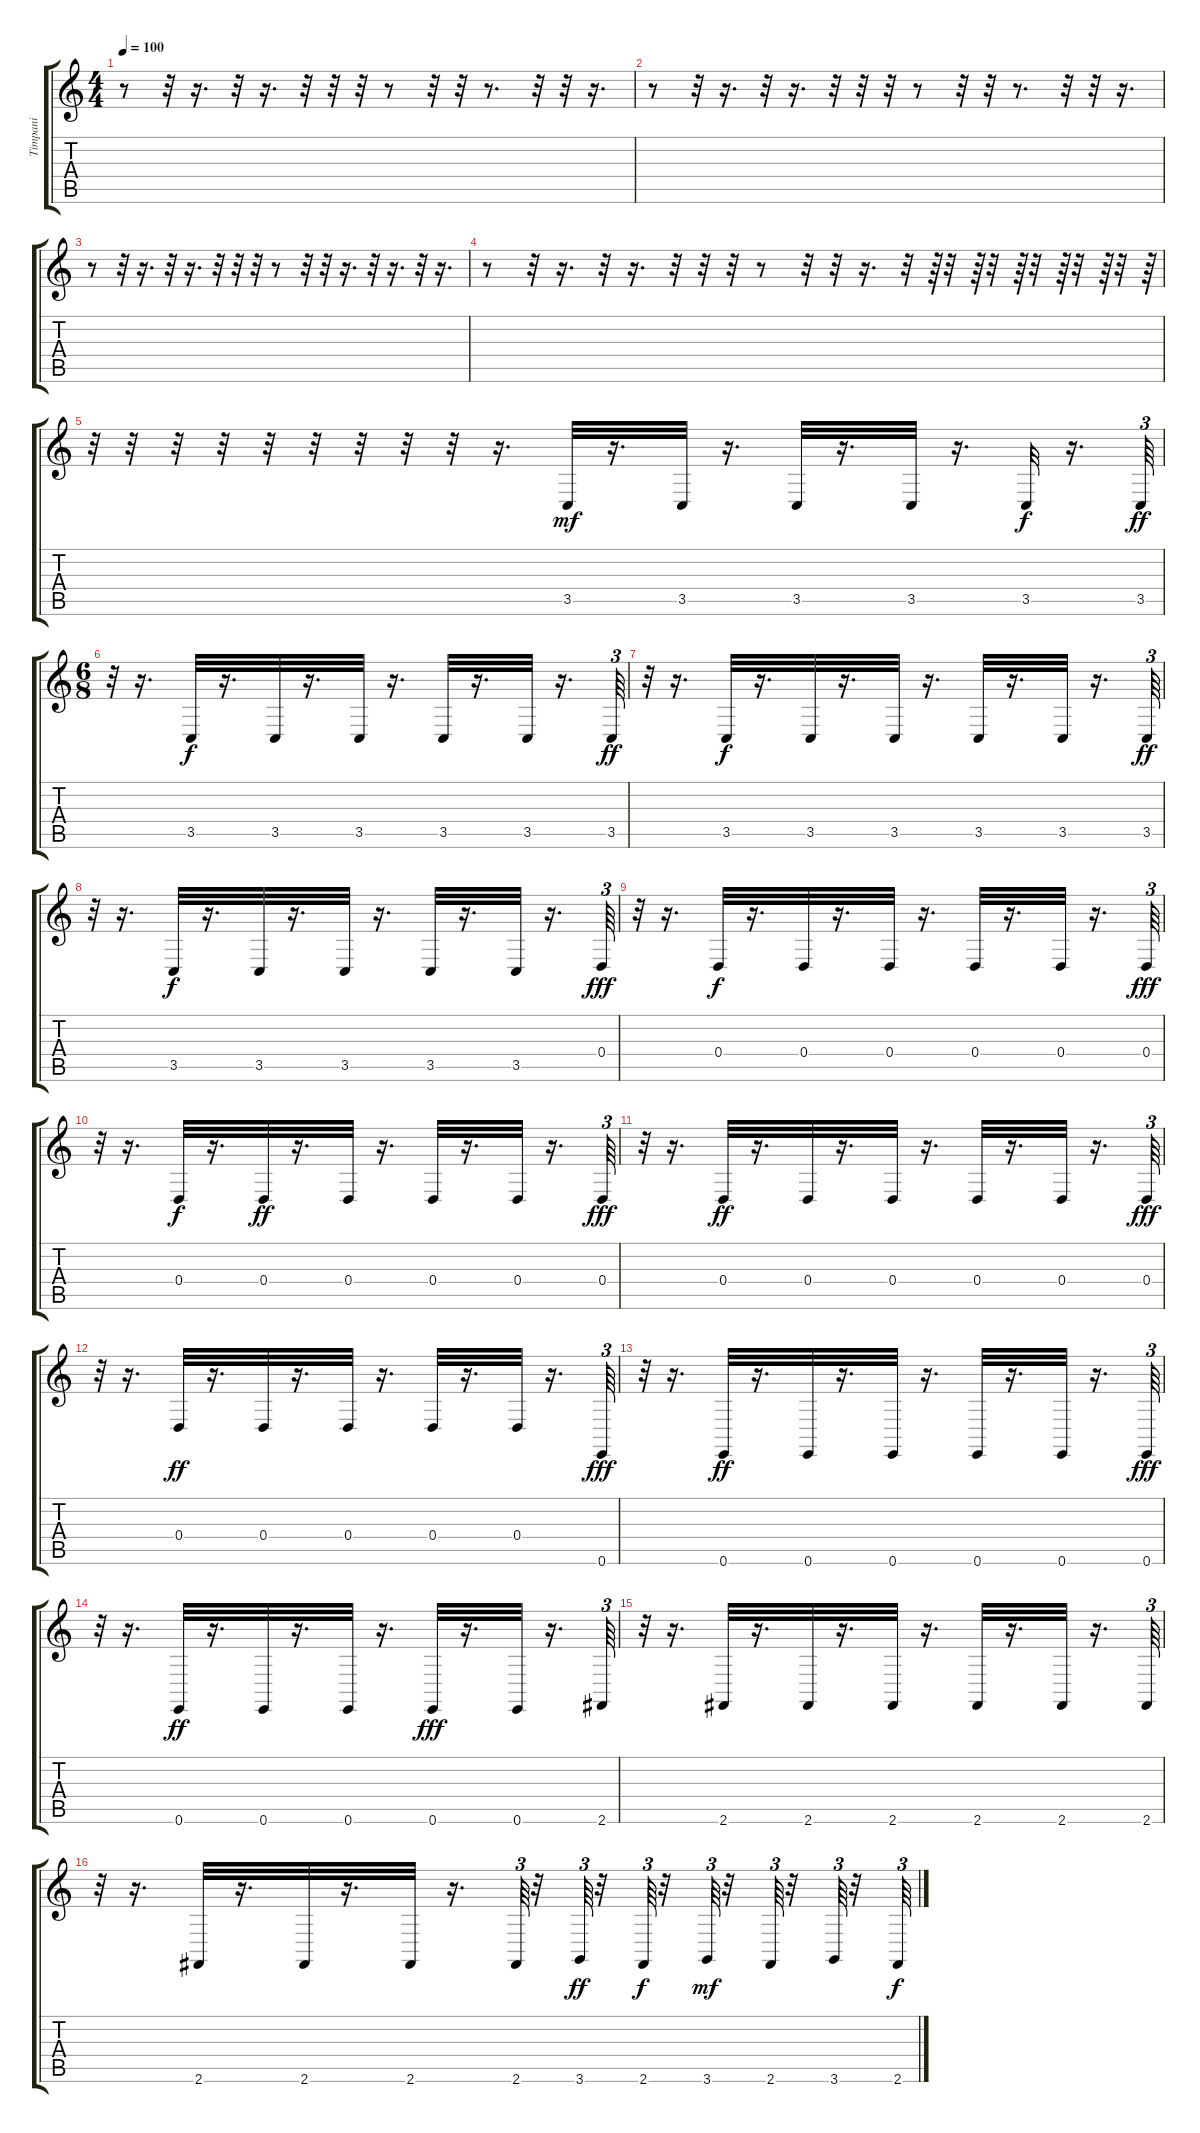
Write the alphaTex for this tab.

\track ("Timpani" "Timpani") {instrument timpani}
\staff {score tabs}
\tuning (E4 B3 G3 D3 A2 E2) {hide}
\ts (4 4)
\tempo 100
\clef g2
\ks c
r.8{dy ff} r.32 r.16{d} r.32 r.16{d} r.32 r.32 r.32 r.8 r.32 r.32 r.8{d} r.32 r.32 r.16{d} |
r.8 r.32 r.16{d} r.32 r.16{d} r.32 r.32 r.32 r.8 r.32 r.32 r.8{d} r.32 r.32 r.16{d} |
r.8 r.32 r.16{d} r.32 r.16{d} r.32 r.32 r.32 r.8 r.32 r.32 r.16{d} r.32 r.16{d} r.32 r.16{d} |
r.8 r.32 r.16{d} r.32 r.16{d} r.32 r.32 r.32 r.8 r.32 r.32 r.16{d} r.32 r.64{tu (3 2)} r.32 r.64{tu (3 2)} r.32 r.64{tu (3 2)} r.32 r.64{tu (3 2)} r.32 r.64{tu (3 2)} r.32 r.64{tu (3 2)} |
r.32{tu (3 2)} r.32 r.32 r.32 r.32 r.32 r.32 r.32 r.32 r.16{d} 3.5.32{dy mf} r.16{d} 3.5.32 r.16{d} 3.5.32 r.16{d} 3.5.32 r.16{d} 3.5.32{dy f} r.16{d} 3.5.64{tu (3 2) dy ff} |
\ts (6 8)
r.32{tu (3 2)} r.16{d} 3.5.32{dy f} r.16{d} 3.5.32 r.16{d} 3.5.32 r.16{d} 3.5.32 r.16{d} 3.5.32 r.16{d} 3.5.64{tu (3 2) dy ff} |
r.32{tu (3 2)} r.16{d} 3.5.32{dy f} r.16{d} 3.5.32 r.16{d} 3.5.32 r.16{d} 3.5.32 r.16{d} 3.5.32 r.16{d} 3.5.64{tu (3 2) dy ff} |
r.32{tu (3 2)} r.16{d} 3.5.32{dy f} r.16{d} 3.5.32 r.16{d} 3.5.32 r.16{d} 3.5.32 r.16{d} 3.5.32 r.16{d} 0.4.64{tu (3 2) dy fff} |
r.32{tu (3 2)} r.16{d} 0.4.32{dy f} r.16{d} 0.4.32 r.16{d} 0.4.32 r.16{d} 0.4.32 r.16{d} 0.4.32 r.16{d} 0.4.64{tu (3 2) dy fff} |
r.32{tu (3 2)} r.16{d} 0.4.32{dy f} r.16{d} 0.4.32{dy ff} r.16{d} 0.4.32 r.16{d} 0.4.32 r.16{d} 0.4.32 r.16{d} 0.4.64{tu (3 2) dy fff} |
r.32{tu (3 2)} r.16{d} 0.4.32{dy ff} r.16{d} 0.4.32 r.16{d} 0.4.32 r.16{d} 0.4.32 r.16{d} 0.4.32 r.16{d} 0.4.64{tu (3 2) dy fff} |
r.32{tu (3 2)} r.16{d} 0.4.32{dy ff} r.16{d} 0.4.32 r.16{d} 0.4.32 r.16{d} 0.4.32 r.16{d} 0.4.32 r.16{d} 0.6.64{tu (3 2) dy fff} |
r.32{tu (3 2)} r.16{d} 0.6.32{dy ff} r.16{d} 0.6.32 r.16{d} 0.6.32 r.16{d} 0.6.32 r.16{d} 0.6.32 r.16{d} 0.6.64{tu (3 2) dy fff} |
r.32{tu (3 2)} r.16{d} 0.6.32{dy ff} r.16{d} 0.6.32 r.16{d} 0.6.32 r.16{d} 0.6.32{dy fff} r.16{d} 0.6.32 r.16{d} 2.6.64{tu (3 2)} |
r.32{tu (3 2)} r.16{d} 2.6.32 r.16{d} 2.6.32 r.16{d} 2.6.32 r.16{d} 2.6.32 r.16{d} 2.6.32 r.16{d} 2.6.64{tu (3 2)} |
r.32{tu (3 2)} r.16{d} 2.6.32 r.16{d} 2.6.32 r.16{d} 2.6.32 r.16{d} 2.6.64{tu (3 2)} r.32 3.6.64{tu (3 2) dy ff} r.32 2.6.64{tu (3 2) dy f} r.32 3.6.64{tu (3 2) dy mf} r.32 2.6.64{tu (3 2)} r.32 3.6.64{tu (3 2)} r.32 2.6.64{tu (3 2) dy f}
